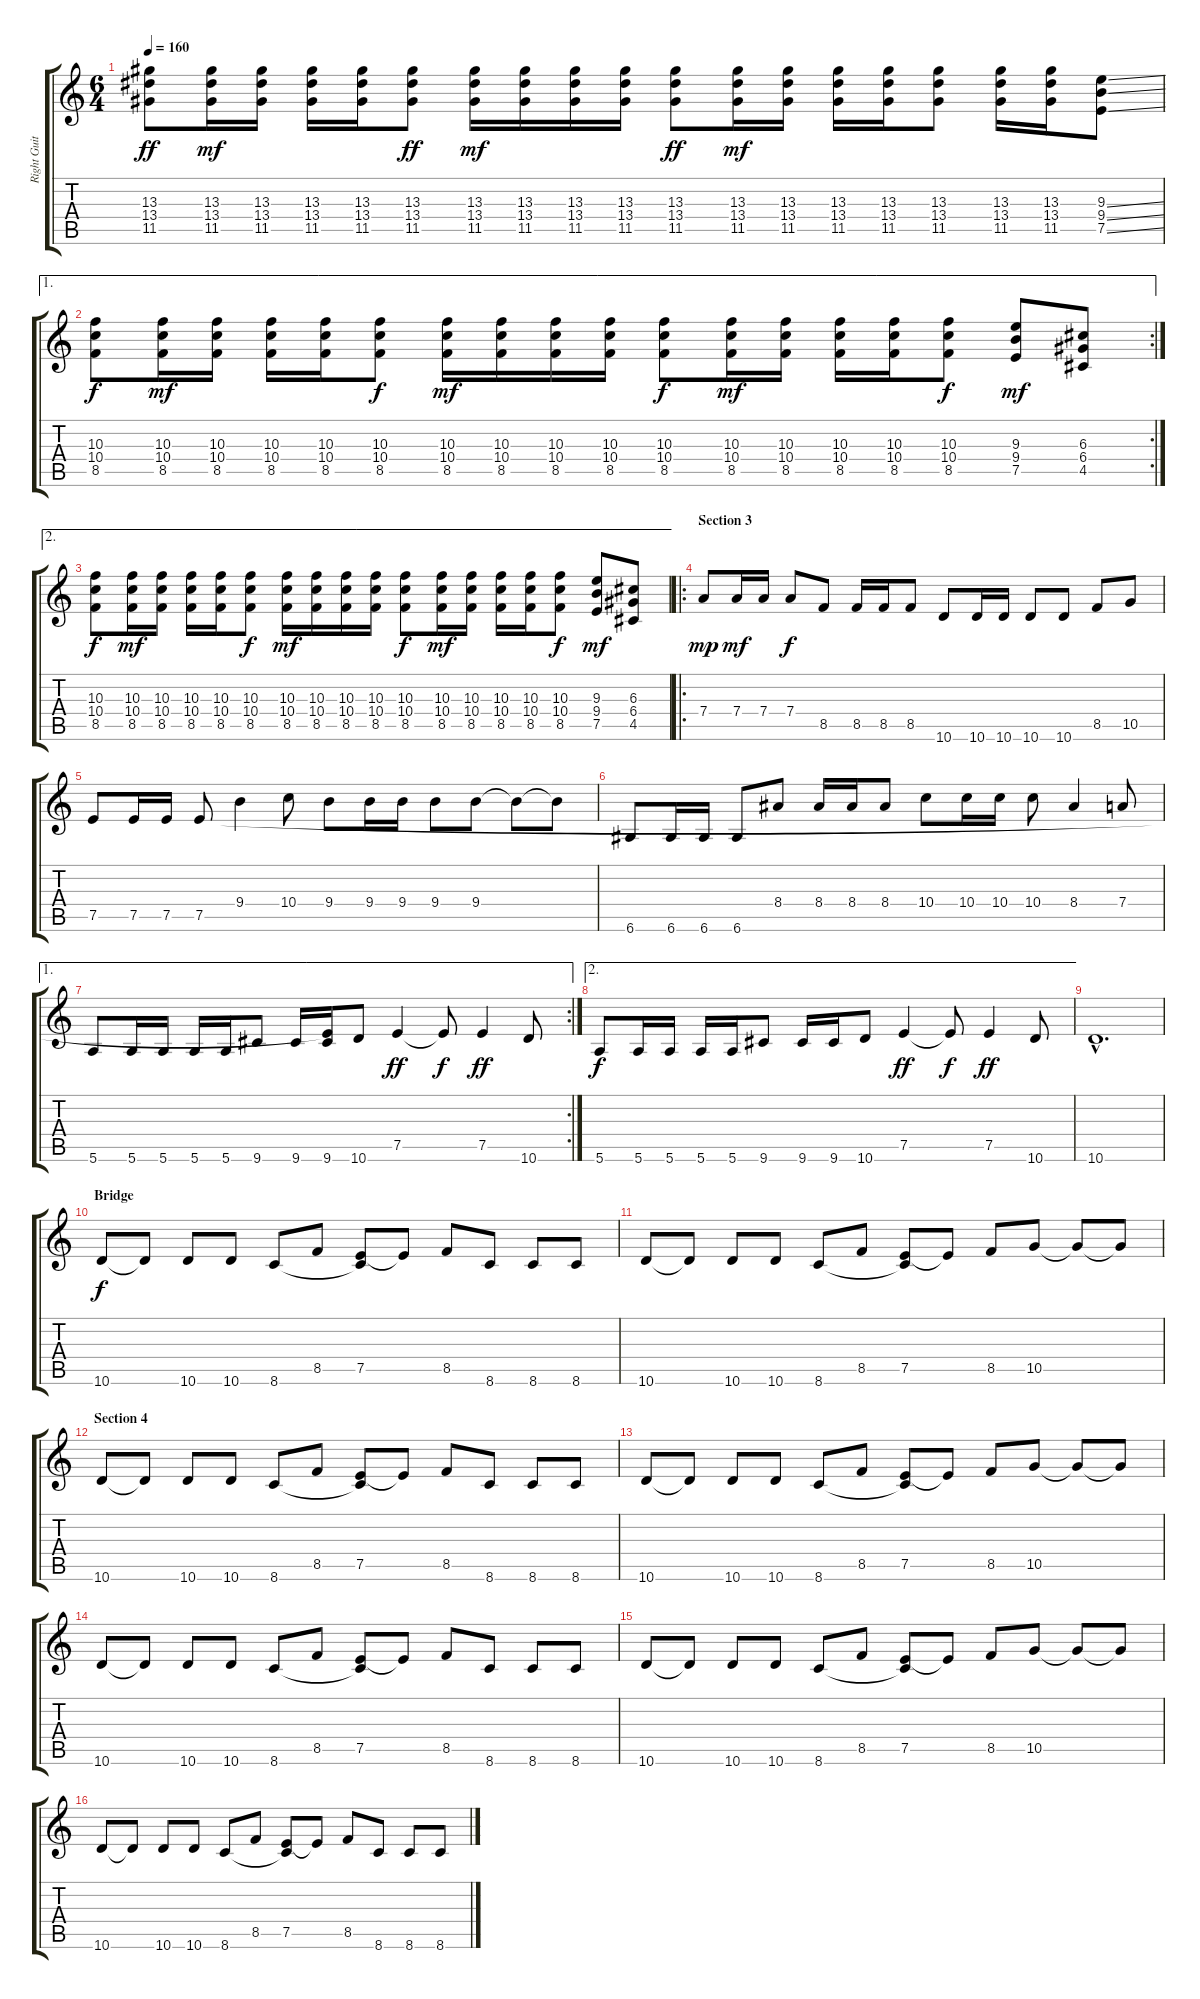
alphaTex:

\track ("Right Guitar" "Right Guit") {instrument overdrivenguitar}
\staff {score tabs}
\tuning (E4 B3 G3 D3 A2 E2) {hide}
\ts (6 4)
\tempo 160
\clef g2
\ks c
(13.3 13.4 11.5).8{dy ff} (13.3 13.4 11.5).16{dy mf} (13.3 13.4 11.5).16 (13.3 13.4 11.5).16 (13.3 13.4 11.5).16 (13.3 13.4 11.5).8{dy ff} (13.3 13.4 11.5).16{dy mf} (13.3 13.4 11.5).16 (13.3 13.4 11.5).16 (13.3 13.4 11.5).16 (13.3 13.4 11.5).8{dy ff} (13.3 13.4 11.5).16{dy mf} (13.3 13.4 11.5).16 (13.3 13.4 11.5).16 (13.3 13.4 11.5).16 (13.3 13.4 11.5).8 (13.3 13.4 11.5).16 (13.3 13.4 11.5).16 (9.3{ss} 9.4{ss} 7.5{ss}).8 |
\ae 1
\rc 2
(10.3 10.4 8.5).8{dy f} (10.3 10.4 8.5).16{dy mf} (10.3 10.4 8.5).16 (10.3 10.4 8.5).16 (10.3 10.4 8.5).16 (10.3 10.4 8.5).8{dy f} (10.3 10.4 8.5).16{dy mf} (10.3 10.4 8.5).16 (10.3 10.4 8.5).16 (10.3 10.4 8.5).16 (10.3 10.4 8.5).8{dy f} (10.3 10.4 8.5).16{dy mf} (10.3 10.4 8.5).16 (10.3 10.4 8.5).16 (10.3 10.4 8.5).16 (10.3 10.4 8.5).8{dy f} (9.3 9.4 7.5).8{dy mf} (6.3 6.4 4.5).8 |
\ae 2
(10.3 10.4 8.5).8{dy f} (10.3 10.4 8.5).16{dy mf} (10.3 10.4 8.5).16 (10.3 10.4 8.5).16 (10.3 10.4 8.5).16 (10.3 10.4 8.5).8{dy f} (10.3 10.4 8.5).16{dy mf} (10.3 10.4 8.5).16 (10.3 10.4 8.5).16 (10.3 10.4 8.5).16 (10.3 10.4 8.5).8{dy f} (10.3 10.4 8.5).16{dy mf} (10.3 10.4 8.5).16 (10.3 10.4 8.5).16 (10.3 10.4 8.5).16 (10.3 10.4 8.5).8{dy f} (9.3 9.4 7.5).8{dy mf} (6.3 6.4 4.5).8 |
\ro
\section ("" "Section 3")
7.4.8{dy mp} 7.4.16{dy mf} 7.4.16 7.4.8{dy f} 8.5.8 8.5.16 8.5.16 8.5.8 10.6.8 10.6.16 10.6.16 10.6.8 10.6.8 8.5.8 10.5.8 |
7.5.8 7.5.16 7.5.16 7.5.8 9.4.4 10.4.8 9.4.8 9.4.16 9.4.16 9.4.8 9.4.8 9.4{t}.8 9.4{t}.8 |
6.6.8 6.6.16 6.6.16 6.6.8 8.4.8 8.4.16 8.4.16 8.4.8 10.4.8 10.4.16 10.4.16 10.4.8 8.4.4 7.4.8 |
\ae 1
\rc 2
5.6.8 5.6.16 5.6.16 5.6.16 5.6.16 9.6.8 9.6.16 (7.5{t} 9.6).16 10.6.8 7.5.4{dy ff} 7.5{t}.8{dy f} 7.5.4{dy ff} 10.6.8 |
\ae 2
5.6.8{dy f} 5.6.16 5.6.16 5.6.16 5.6.16 9.6.8 9.6.16 9.6.16 10.6.8 7.5.4{dy ff} 7.5{t}.8{dy f} 7.5.4{dy ff} 10.6.8 |
10.6{hac}.1{d} |
\section ("" "Bridge")
10.6.8{dy f} 10.6{t}.8 10.6.8 10.6.8 8.6.8 8.5.8 (7.5 8.6{t}).8 7.5{t}.8 8.5.8 8.6.8 8.6.8 8.6.8 |
10.6.8 10.6{t}.8 10.6.8 10.6.8 8.6.8 8.5.8 (7.5 8.6{t}).8 7.5{t}.8 8.5.8 10.5.8 10.5{t}.8 10.5{t}.8 |
\section ("" "Section 4")
10.6.8 10.6{t}.8 10.6.8 10.6.8 8.6.8 8.5.8 (7.5 8.6{t}).8 7.5{t}.8 8.5.8 8.6.8 8.6.8 8.6.8 |
10.6.8 10.6{t}.8 10.6.8 10.6.8 8.6.8 8.5.8 (7.5 8.6{t}).8 7.5{t}.8 8.5.8 10.5.8 10.5{t}.8 10.5{t}.8 |
10.6.8 10.6{t}.8 10.6.8 10.6.8 8.6.8 8.5.8 (7.5 8.6{t}).8 7.5{t}.8 8.5.8 8.6.8 8.6.8 8.6.8 |
10.6.8 10.6{t}.8 10.6.8 10.6.8 8.6.8 8.5.8 (7.5 8.6{t}).8 7.5{t}.8 8.5.8 10.5.8 10.5{t}.8 10.5{t}.8 |
10.6.8 10.6{t}.8 10.6.8 10.6.8 8.6.8 8.5.8 (7.5 8.6{t}).8 7.5{t}.8 8.5.8 8.6.8 8.6.8 8.6.8
